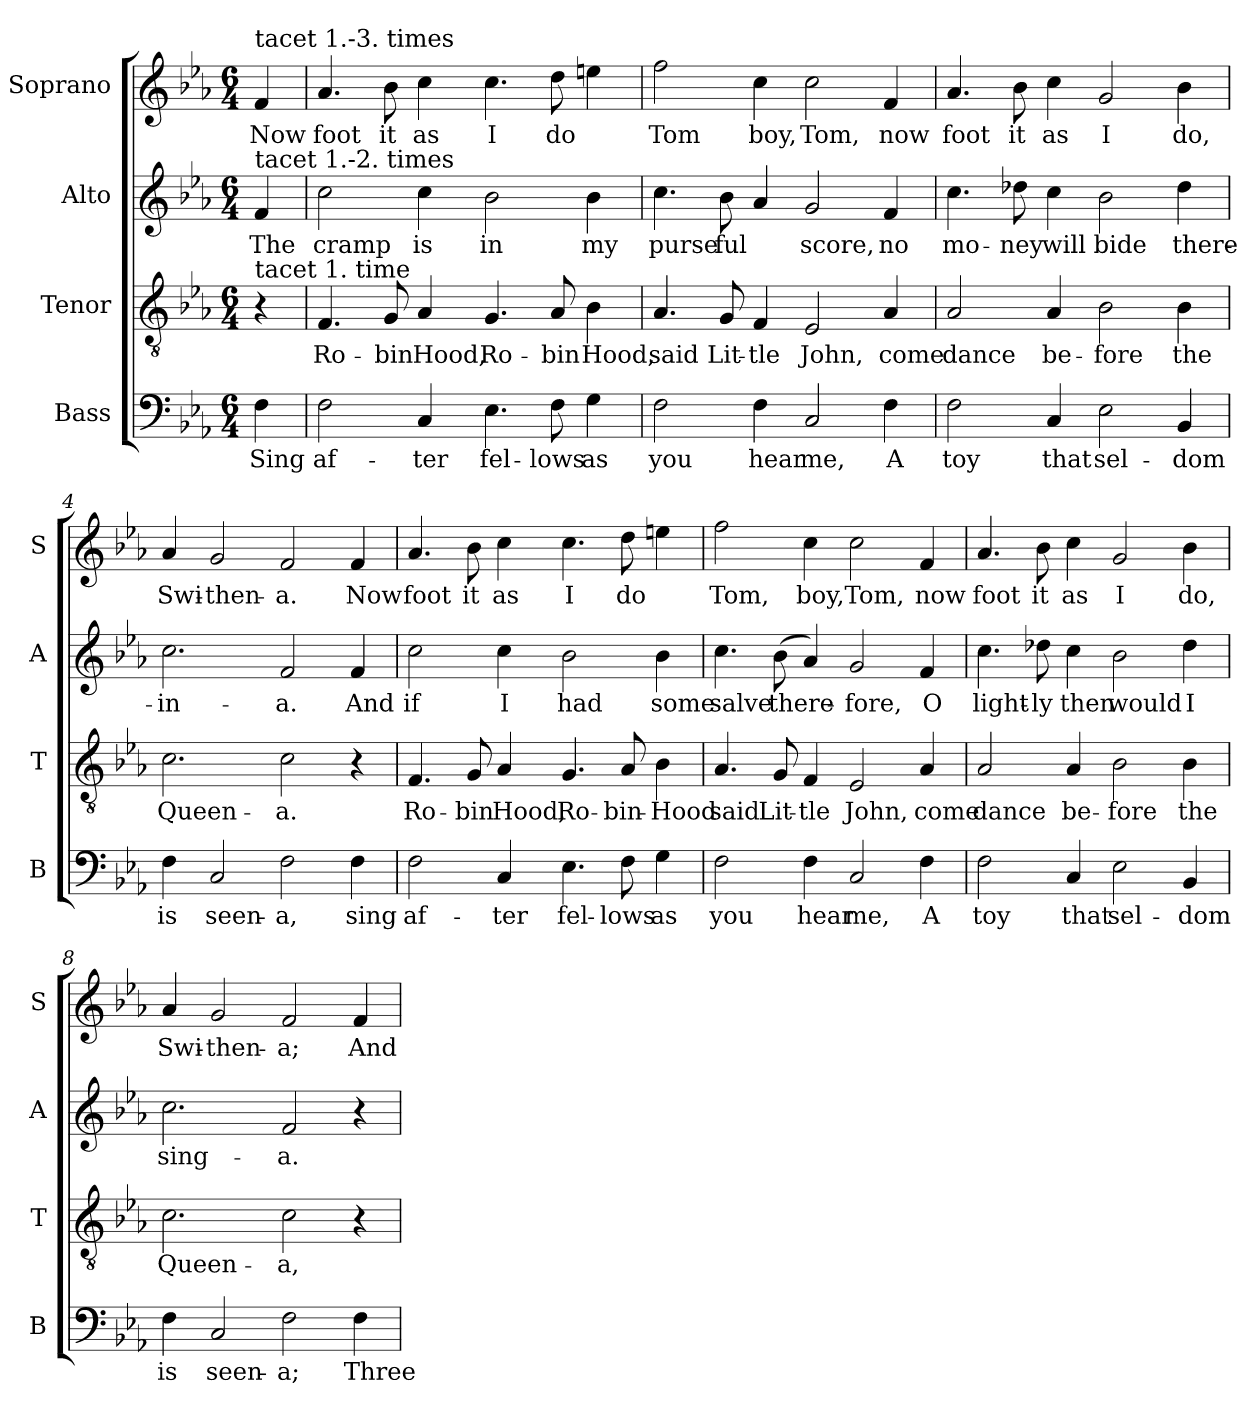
**kern	**text	**kern	**text	**kern	**text	**kern	**text
*part4	*part4	*part3	*part3	*part2	*part2	*part1	*part1
*staff4	*staff4	*staff3	*staff3	*staff2	*staff2	*staff1	*staff1
*I"Bass	*	*I"Tenor	*	*I"Alto	*	*I"Soprano	*
*I'B	*	*I'T	*	*I'A	*	*I'S	*
*clefF4	*	*clefGv2	*	*clefG2	*	*clefG2	*
*k[b-e-a-]	*	*k[b-e-a-]	*	*k[b-e-a-]	*	*k[b-e-a-]	*
*M6/4	*	*M6/4	*	*M6/4	*	*M6/4	*
=	=	=	=	=	=	=	=
!	!	!	!	!	!	!LO:TX:a:t=tacet 1.-3. times	!
!	!	!	!	!LO:TX:a:t=tacet 1.-2. times	!	!	!
!	!	!LO:TX:a:t=tacet 1. time	!	!	!	!	!
!	!LO:LY:b	!	!	!	!LO:LY:b	!	!LO:LY:b
4F\	Sing	4r	.	4f/	The	4f/	Now
=1	=1	=1	=1	=1	=1	=1	=1
!	!LO:LY:b	!	!LO:LY:b	!	!LO:LY:b	!	!LO:LY:b
2F\	af-	4.F/	Ro-	2cc\	cramp	4.a-/	foot
!	!	!	!LO:LY:b	!	!	!	!LO:LY:b
.	.	8G/	-bin	.	.	8b-\	it
!	!LO:LY:b	!	!LO:LY:b	!	!LO:LY:b	!	!LO:LY:b
4C/	-ter	4A-/	Hood,	4cc\	is	4cc\	as
!	!LO:LY:b	!	!LO:LY:b	!	!LO:LY:b	!	!LO:LY:b
4.E-\	fel-	4.G/	Ro-	2b-\	in	4.cc\	I
!	!LO:LY:b	!	!LO:LY:b	!	!	!	!LO:LY:b
8F\	-lows	8A-/	-bin	.	.	8dd\	do
!	!LO:LY:b	!	!LO:LY:b	!	!LO:LY:b	!	!
4G\	as	4B-\	Hood,	4b-\	my	4een\	.
=2	=2	=2	=2	=2	=2	=2	=2
!	!LO:LY:b	!	!LO:LY:b	!	!LO:LY:b	!	!LO:LY:b
2F\	you	4.A-/	said	4.cc\	purse	2ff\	Tom
!	!	!	!LO:LY:b	!	!LO:LY:b	!	!
.	.	8G/	Lit-	8b-\	ful	.	.
!	!LO:LY:b	!	!LO:LY:b	!	!	!	!LO:LY:b
4F\	hear	4F/	-tle	4a-/	.	4cc\	boy,
!	!LO:LY:b	!	!LO:LY:b	!	!LO:LY:b	!	!LO:LY:b
2C/	me,	2E-/	John,	2g/	score,	2cc\	Tom,
!	!LO:LY:b	!	!LO:LY:b	!	!LO:LY:b	!	!LO:LY:b
4F\	A	4A-/	come	4f/	no	4f/	now
=3	=3	=3	=3	=3	=3	=3	=3
!	!LO:LY:b	!	!LO:LY:b	!	!LO:LY:b	!	!LO:LY:b
2F\	toy	2A-/	dance	4.cc\	mo-	4.a-/	foot
!	!	!	!	!	!LO:LY:b	!	!LO:LY:b
.	.	.	.	8dd-X\	-ney	8b-\	it
!	!LO:LY:b	!	!LO:LY:b	!	!LO:LY:b	!	!LO:LY:b
4C/	that	4A-/	be-	4cc\	will	4cc\	as
!	!LO:LY:b	!	!LO:LY:b	!	!LO:LY:b	!	!LO:LY:b
2E-\	sel-	2B-\	-fore	2b-\	bide	2g/	I
!	!LO:LY:b	!	!LO:LY:b	!	!LO:LY:b	!	!LO:LY:b
4BB-/	-dom	4B-\	the	4dd-\	there-	4b-\	do,
!!LO:LB:g=z
=4	=4	=4	=4	=4	=4	=4	=4
!	!LO:LY:b	!	!LO:LY:b	!	!LO:LY:b	!	!LO:LY:b
4F\	is	2.c\	Queen-	2.cc\	-in-	4a-/	Swi-
!	!LO:LY:b	!	!	!	!	!	!LO:LY:b
2C/	seen-	.	.	.	.	2g/	-then-
!	!LO:LY:b	!	!LO:LY:b	!	!LO:LY:b	!	!LO:LY:b
2F\	-a,	2c\	-a.	2f/	-a.	2f/	-a.
!	!LO:LY:b	!	!	!	!LO:LY:b	!	!LO:LY:b
4F\	sing	4r	.	4f/	And	4f/	Now
=5	=5	=5	=5	=5	=5	=5	=5
!	!LO:LY:b	!	!LO:LY:b	!	!LO:LY:b	!	!LO:LY:b
2F\	af-	4.F/	Ro-	2cc\	if	4.a-/	foot
!	!	!	!LO:LY:b	!	!	!	!LO:LY:b
.	.	8G/	-bin	.	.	8b-\	it
!	!LO:LY:b	!	!LO:LY:b	!	!LO:LY:b	!	!LO:LY:b
4C/	-ter	4A-/	Hood,	4cc\	I	4cc\	as
!	!LO:LY:b	!	!LO:LY:b	!	!LO:LY:b	!	!LO:LY:b
4.E-\	fel-	4.G/	Ro-	2b-\	had	4.cc\	I
!	!LO:LY:b	!	!LO:LY:b	!	!	!	!LO:LY:b
8F\	-lows	8A-/	-bin-	.	.	8dd\	do
!	!LO:LY:b	!	!LO:LY:b	!	!LO:LY:b	!	!
4G\	as	4B-\	Hood	4b-\	some	4een\	.
=6	=6	=6	=6	=6	=6	=6	=6
!	!LO:LY:b	!	!LO:LY:b	!	!LO:LY:b	!	!LO:LY:b
2F\	you	4.A-/	said	4.cc\	salve	2ff\	Tom,
!	!	!	!LO:LY:b	!	!LO:LY:b	!	!
.	.	8G/	Lit-	(>8b-\	there-	.	.
!	!LO:LY:b	!	!LO:LY:b	!	!	!	!LO:LY:b
4F\	hear	4F/	-tle	4a-/)	.	4cc\	boy,
!	!LO:LY:b	!	!LO:LY:b	!	!LO:LY:b	!	!LO:LY:b
2C/	me,	2E-/	John,	2g/	-fore,	2cc\	Tom,
!	!LO:LY:b	!	!LO:LY:b	!	!LO:LY:b	!	!LO:LY:b
4F\	A	4A-/	come	4f/	O	4f/	now
=7	=7	=7	=7	=7	=7	=7	=7
!	!LO:LY:b	!	!LO:LY:b	!	!LO:LY:b	!	!LO:LY:b
2F\	toy	2A-/	dance	4.cc\	light-	4.a-/	foot
!	!	!	!	!	!LO:LY:b	!	!LO:LY:b
.	.	.	.	8dd-X\	-ly	8b-\	it
!	!LO:LY:b	!	!LO:LY:b	!	!LO:LY:b	!	!LO:LY:b
4C/	that	4A-/	be-	4cc\	then	4cc\	as
!	!LO:LY:b	!	!LO:LY:b	!	!LO:LY:b	!	!LO:LY:b
2E-\	sel-	2B-\	-fore	2b-\	would	2g/	I
!	!LO:LY:b	!	!LO:LY:b	!	!LO:LY:b	!	!LO:LY:b
4BB-/	-dom	4B-\	the	4dd-\	I	4b-\	do,
!!LO:LB:g=z
=8	=8	=8	=8	=8	=8	=8	=8
!	!LO:LY:b	!	!LO:LY:b	!	!LO:LY:b	!	!LO:LY:b
4F\	is	2.c\	Queen-	2.cc\	sing-	4a-/	Swi-
!	!LO:LY:b	!	!	!	!	!	!LO:LY:b
2C/	seen-	.	.	.	.	2g/	-then-
!	!LO:LY:b	!	!LO:LY:b	!	!LO:LY:b	!	!LO:LY:b
2F\	-a;	2c\	-a,	2f/	-a.	2f/	-a;
!	!LO:LY:b	!	!	!	!	!	!LO:LY:b
4F\	Three	4r	.	4r	.	4f/	And
=	=	=	=	=	=	=	=
*-	*-	*-	*-	*-	*-	*-	*-
